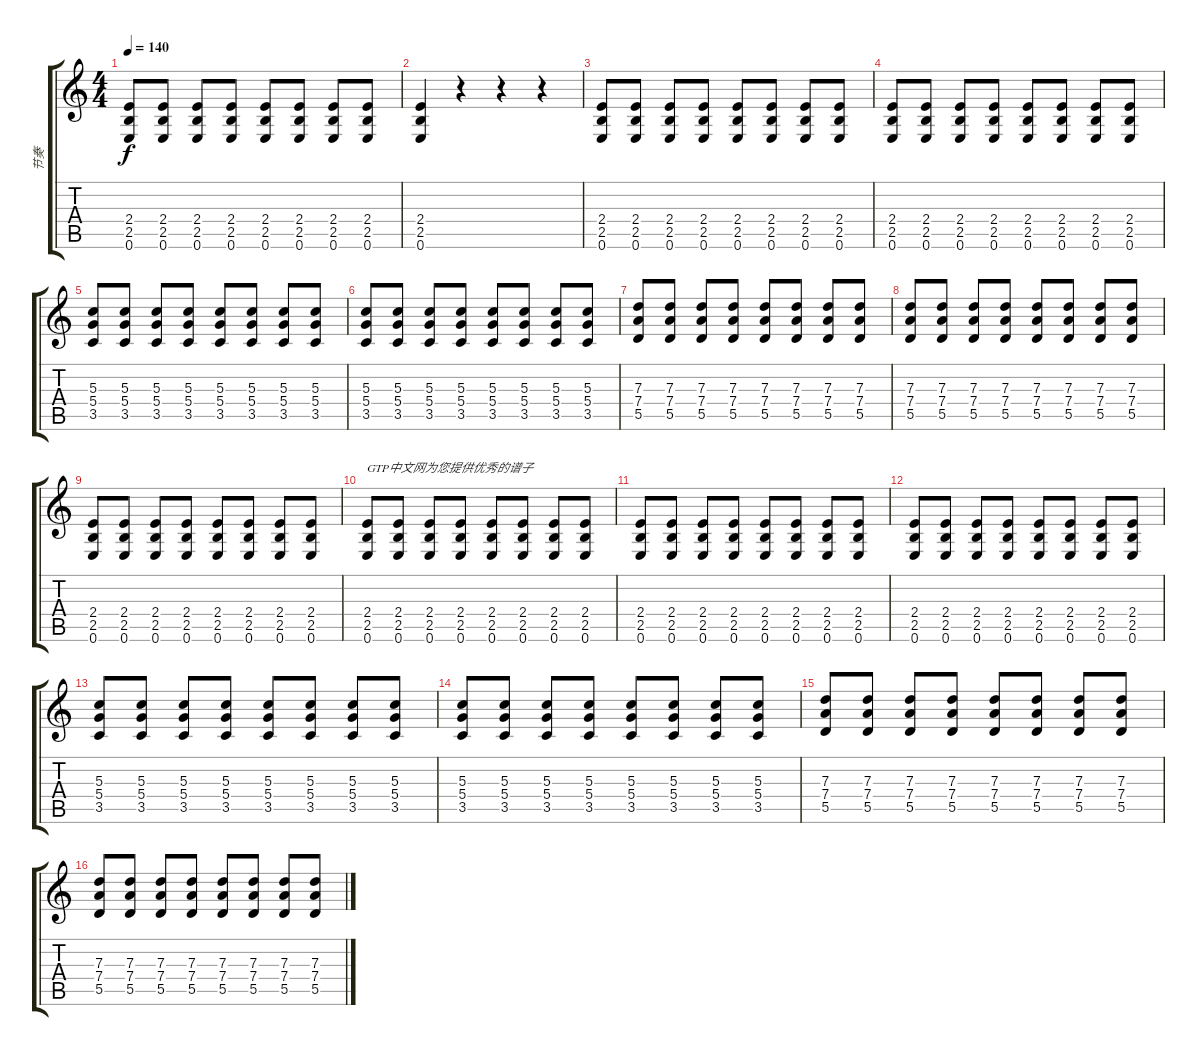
\track ("节奏" "节奏") {instrument overdrivenguitar}
\staff {score tabs}
\tuning (E4 B3 G3 D3 A2 E2) {hide}
\ts (4 4)
\tempo 140
\clef g2
\ks c
(2.4 2.5 0.6).8{dy f} (2.4 2.5 0.6).8 (2.4 2.5 0.6).8 (2.4 2.5 0.6).8 (2.4 2.5 0.6).8 (2.4 2.5 0.6).8 (2.4 2.5 0.6).8 (2.4 2.5 0.6).8 |
(2.4 2.5 0.6).4 r.4 r.4 r.4 |
(2.4 2.5 0.6).8 (2.4 2.5 0.6).8 (2.4 2.5 0.6).8 (2.4 2.5 0.6).8 (2.4 2.5 0.6).8 (2.4 2.5 0.6).8 (2.4 2.5 0.6).8 (2.4 2.5 0.6).8 |
(2.4 2.5 0.6).8 (2.4 2.5 0.6).8 (2.4 2.5 0.6).8 (2.4 2.5 0.6).8 (2.4 2.5 0.6).8 (2.4 2.5 0.6).8 (2.4 2.5 0.6).8 (2.4 2.5 0.6).8 |
(5.3 5.4 3.5).8 (5.3 5.4 3.5).8 (5.3 5.4 3.5).8 (5.3 5.4 3.5).8 (5.3 5.4 3.5).8 (5.3 5.4 3.5).8 (5.3 5.4 3.5).8 (5.3 5.4 3.5).8 |
(5.3 5.4 3.5).8 (5.3 5.4 3.5).8 (5.3 5.4 3.5).8 (5.3 5.4 3.5).8 (5.3 5.4 3.5).8 (5.3 5.4 3.5).8 (5.3 5.4 3.5).8 (5.3 5.4 3.5).8 |
(7.3 7.4 5.5).8 (7.3 7.4 5.5).8 (7.3 7.4 5.5).8 (7.3 7.4 5.5).8 (7.3 7.4 5.5).8 (7.3 7.4 5.5).8 (7.3 7.4 5.5).8 (7.3 7.4 5.5).8 |
(7.3 7.4 5.5).8 (7.3 7.4 5.5).8 (7.3 7.4 5.5).8 (7.3 7.4 5.5).8 (7.3 7.4 5.5).8 (7.3 7.4 5.5).8 (7.3 7.4 5.5).8 (7.3 7.4 5.5).8 |
(2.4 2.5 0.6).8 (2.4 2.5 0.6).8 (2.4 2.5 0.6).8 (2.4 2.5 0.6).8 (2.4 2.5 0.6).8 (2.4 2.5 0.6).8 (2.4 2.5 0.6).8 (2.4 2.5 0.6).8 |
(2.4 2.5 0.6).8{txt "GTP中文网为您提供优秀的谱子"} (2.4 2.5 0.6).8 (2.4 2.5 0.6).8 (2.4 2.5 0.6).8 (2.4 2.5 0.6).8 (2.4 2.5 0.6).8 (2.4 2.5 0.6).8 (2.4 2.5 0.6).8 |
(2.4 2.5 0.6).8 (2.4 2.5 0.6).8 (2.4 2.5 0.6).8 (2.4 2.5 0.6).8 (2.4 2.5 0.6).8 (2.4 2.5 0.6).8 (2.4 2.5 0.6).8 (2.4 2.5 0.6).8 |
(2.4 2.5 0.6).8 (2.4 2.5 0.6).8 (2.4 2.5 0.6).8 (2.4 2.5 0.6).8 (2.4 2.5 0.6).8 (2.4 2.5 0.6).8 (2.4 2.5 0.6).8 (2.4 2.5 0.6).8 |
(5.3 5.4 3.5).8 (5.3 5.4 3.5).8 (5.3 5.4 3.5).8 (5.3 5.4 3.5).8 (5.3 5.4 3.5).8 (5.3 5.4 3.5).8 (5.3 5.4 3.5).8 (5.3 5.4 3.5).8 |
(5.3 5.4 3.5).8 (5.3 5.4 3.5).8 (5.3 5.4 3.5).8 (5.3 5.4 3.5).8 (5.3 5.4 3.5).8 (5.3 5.4 3.5).8 (5.3 5.4 3.5).8 (5.3 5.4 3.5).8 |
(7.3 7.4 5.5).8 (7.3 7.4 5.5).8 (7.3 7.4 5.5).8 (7.3 7.4 5.5).8 (7.3 7.4 5.5).8 (7.3 7.4 5.5).8 (7.3 7.4 5.5).8 (7.3 7.4 5.5).8 |
(7.3 7.4 5.5).8 (7.3 7.4 5.5).8 (7.3 7.4 5.5).8 (7.3 7.4 5.5).8 (7.3 7.4 5.5).8 (7.3 7.4 5.5).8 (7.3 7.4 5.5).8 (7.3 7.4 5.5).8
